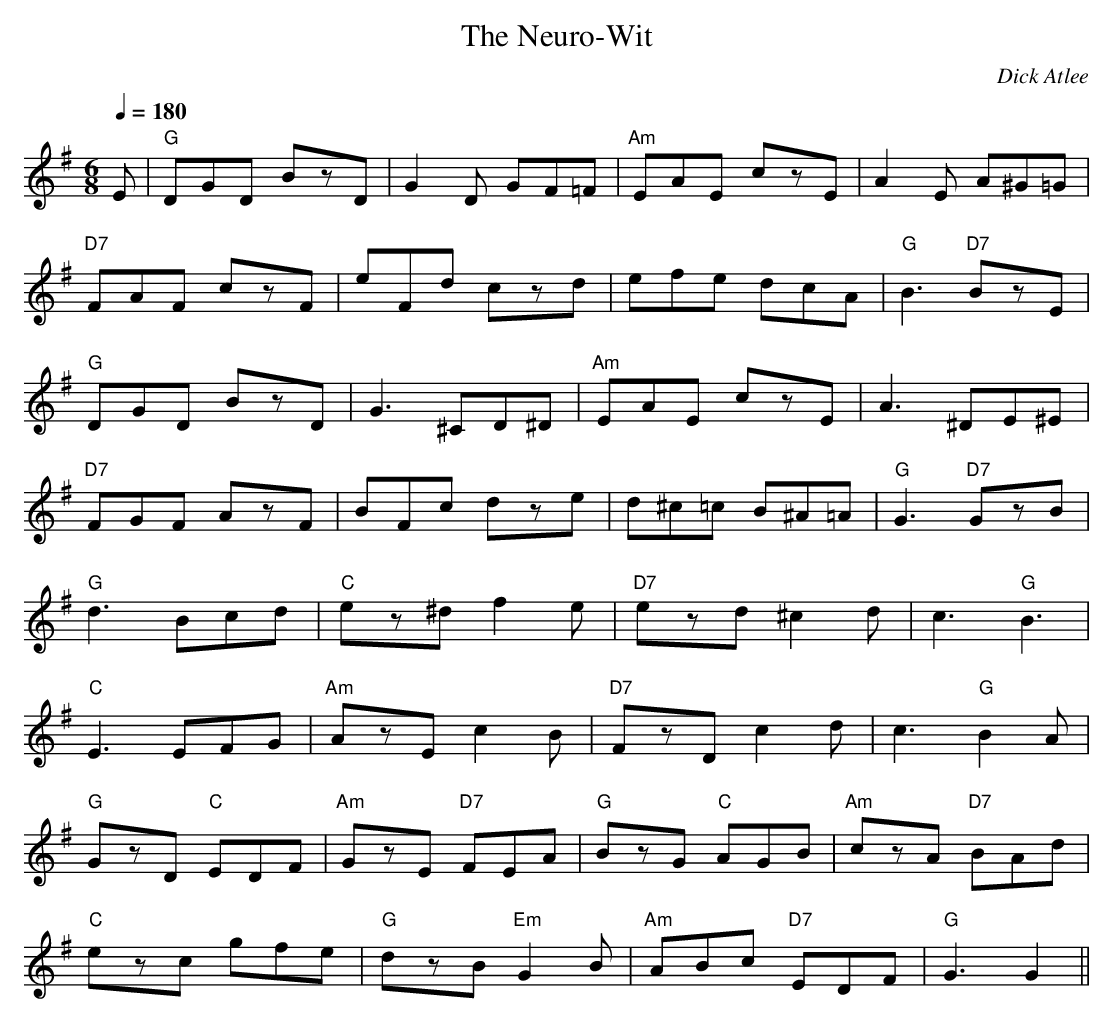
X:1
T:The Neuro-Wit
M:6/8
L:1/8
Q:1/4=180
C:Dick Atlee
K:G
E | "G" DGD BzD | G2 D GF=F | "Am" EAE czE | A2 E A^G=G | !
"D7" FAF czF | eFd czd | efe dcA | "G" B3 "D7" BzE | !
"G" DGD BzD | G3 ^CD^D | "Am" EAE czE | A3 ^DE^E | !
"D7" FGF AzF | BFc dze | d^c=c B^A=A | "G" G3 "D7" GzB | !
"G" d3 Bcd | "C" ez^d f2 e | "D7" ezd ^c2 d | c3 "G" B3 | !
"C" E3 EFG | "Am" AzE c2 B | "D7" FzD c2 d | c3 "G" B2 A | !
"G" GzD "C" EDF | "Am" GzE "D7" FEA | "G" BzG "C" AGB | "Am" czA "D7" BAd | !
"C" ezc gfe | "G" dzB "Em" G2 B | "Am" ABc "D7" EDF | "G" G3 G2 ||
